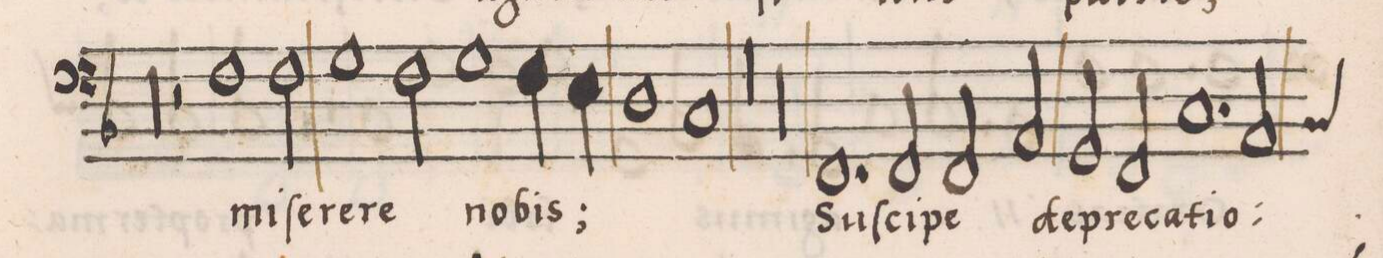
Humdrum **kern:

**kern	**text
*I"BASSVS	*
*clefF4	*
*k[b-]	*
*met(C|)	*
*M2/1	*
=55||	=55||
*yyM2/1	*
0r	.
=56	=56
0r	.
=57	=57
2r	.
1F	mi-
2F\	-ſe-
=58	=58
1G	-re-
2F\	-re
1G	no-
=59	=59
4F\	-bis;
4E\	.
1D	.
=60	=60
1C	.
1r	.
=61	=61
0r	.
=62	=62
0r	.
=63	=63
0r	.
=64	=64
1r	.
1.FF	Su-
=65	=65
2FF/	-ſci-
2FF/	-pe
2AA/	de-
=66	=66
2GG/	-pre-
2FF/	-ca-
1.C	-ti-
=67	=67
*custos:BB-	*
2AA/	-o-
*-	*-
